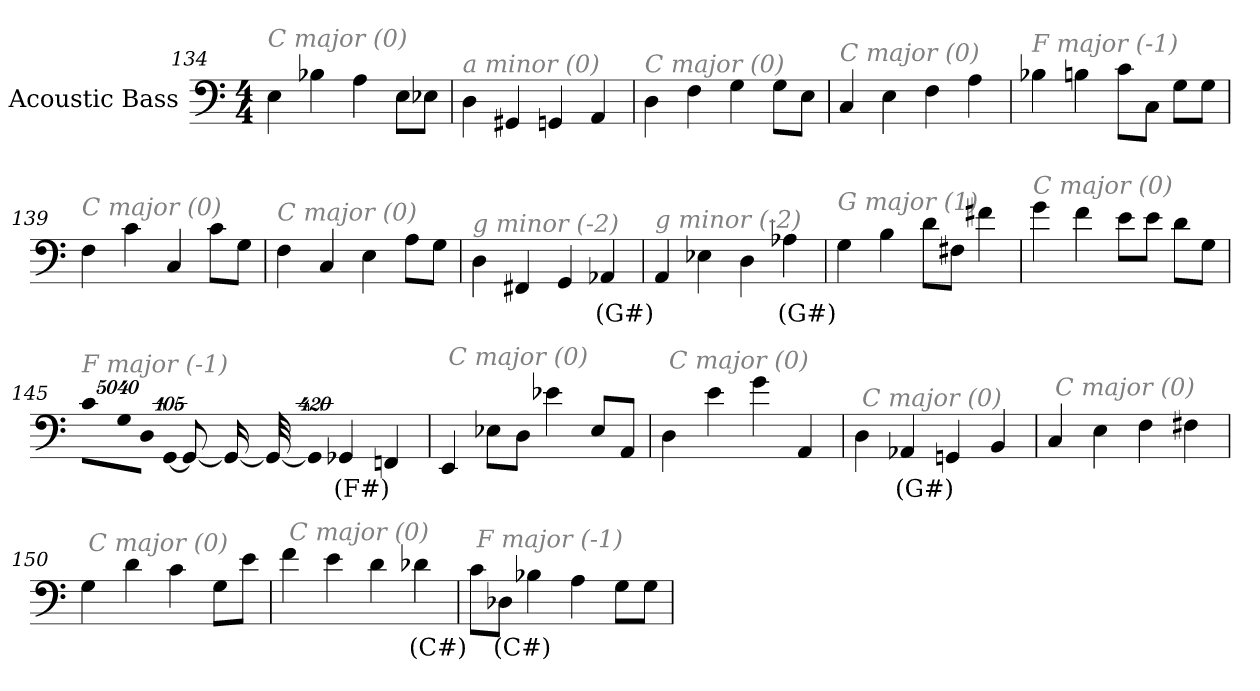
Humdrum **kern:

**kern	**text
*part1	*part1
*staff1	*staff1
*I"Acoustic Bass	*
*clefF4	*
*ITrd7c12	*
*k[]	*
*C:	*
*M4/4	*
=134	=134
!LO:TX:i:color=#808080:t=C major (0)	!
4EE	.
4BB-X	.
4AA	.
8EEL	.
8EE-XJ	.
=135	=135
!LO:TX:i:color=#808080:t=a minor (0)	!
4DD	.
4GGG#X	.
4GGGn	.
4AAA	.
=136	=136
!LO:TX:i:color=#808080:t=C major (0)	!
4DD	.
4FF	.
4GG	.
8GGL	.
8EEJ	.
=137	=137
!LO:TX:i:color=#808080:t=C major (0)	!
4CC	.
4EE	.
4FF	.
4AA	.
=138	=138
!LO:TX:i:color=#808080:t=F major (-1)	!
4BB-X	.
4BBn	.
8CL	.
8CCJ	.
8GGL	.
8GGJ	.
=139	=139
!LO:TX:i:color=#808080:t=C major (0)	!
4FF	.
4C	.
4CC	.
8CL	.
8GGJ	.
=140	=140
!LO:TX:i:color=#808080:t=C major (0)	!
4FF	.
4CC	.
4EE	.
8AAL	.
8GGJ	.
=141	=141
!LO:TX:i:color=#808080:t=g minor (-2)	!
4DD	.
4FFF#X	.
4GGG	.
4AAA-Xi	(G#)
=142	=142
!LO:TX:i:color=#808080:t=g minor (-2)	!
4AAA	.
4EE-X	.
4DD	.
4AA-Xi	(G#)
=143	=143
!LO:TX:i:color=#808080:t=G major (1)	!
4GG	.
4BB	.
8DL	.
8FF#XJ	.
4F#X	.
=144	=144
!LO:TX:i:color=#808080:t=C major (0)	!
4G	.
4F	.
8EL	.
8EJ	.
8DL	.
8GGJ	.
=145	=145
!LO:TX:i:color=#808080:t=F major (-1)	!
!LO:N:vis=8	!
40320%3347CL	.
!LO:N:vis=8	!
40320%3347GG	.
!LO:N:vis=8	!
40320%3347DDJ	.
!LO:N:vis=1024	!
[13440%13GGG	.
8GGG_	.
16GGG_	.
32GGG_	.
!LO:N:vis=1024%31	!
13440%407GGG]	.
4GGG-Xi	(F#)
4FFFn	.
=146	=146
!LO:TX:i:color=#808080:t=C major (0)	!
4EEE	.
8EE-XL	.
8DDJ	.
4E-X	.
8EE-L	.
8AAAJ	.
=147	=147
!LO:TX:i:color=#808080:t=C major (0)	!
4DD	.
4E	.
4G	.
4AAA	.
=148	=148
!LO:TX:i:color=#808080:t=C major (0)	!
4DD	.
4AAA-Xi	(G#)
4GGGn	.
4BBB	.
=149	=149
!LO:TX:i:color=#808080:t=C major (0)	!
4CC	.
4EE	.
4FF	.
4FF#X	.
=150	=150
!LO:TX:i:color=#808080:t=C major (0)	!
4GG	.
4D	.
4C	.
8GGL	.
8EJ	.
=151	=151
!LO:TX:i:color=#808080:t=C major (0)	!
4F	.
4E	.
4D	.
4D-Xi	(C#)
=152	=152
!LO:TX:i:color=#808080:t=F major (-1)	!
8CL	.
8DD-XiJ	(C#)
4BB-X	.
4AA	.
8GGL	.
8GGJ	.
=	=
*-	*-
